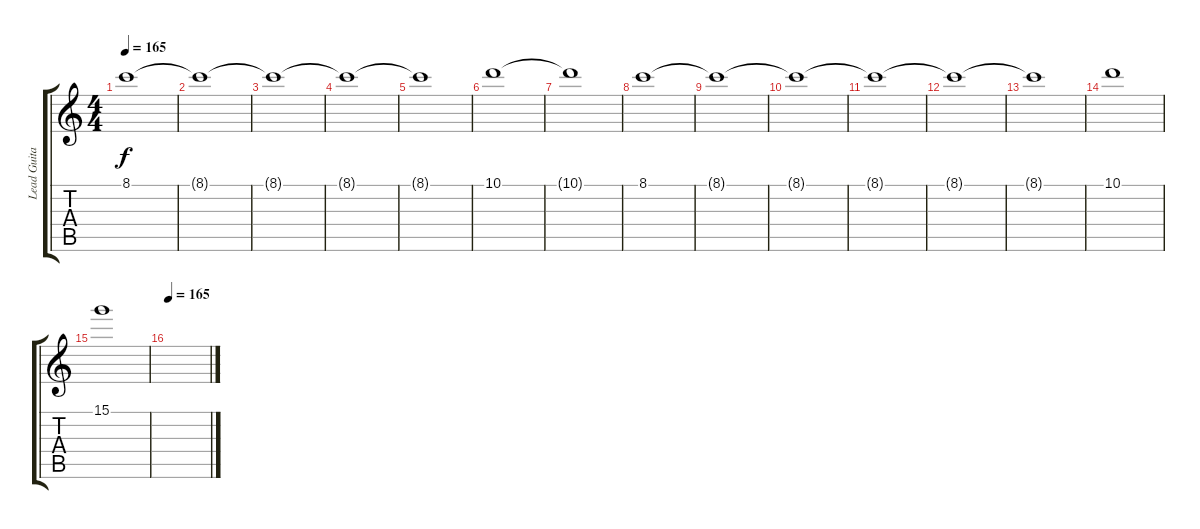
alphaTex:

\track ("Lead Guitar II" "Lead Guita") {instrument distortionguitar}
\staff {score tabs}
\tuning (E4 B3 G3 D3 A2 E2) {hide}
\ts (4 4)
\tempo 165
\clef g2
\ks c
8.1{t}.1{dy f} |
8.1{t}.1 |
8.1{t}.1 |
8.1{t}.1 |
8.1{t}.1 |
10.1.1 |
10.1{t}.1 |
8.1.1 |
8.1{t}.1 |
8.1{t}.1 |
8.1{t}.1 |
8.1{t}.1 |
8.1{t}.1 |
10.1.1 |
15.1.1 |
\tempo 165
